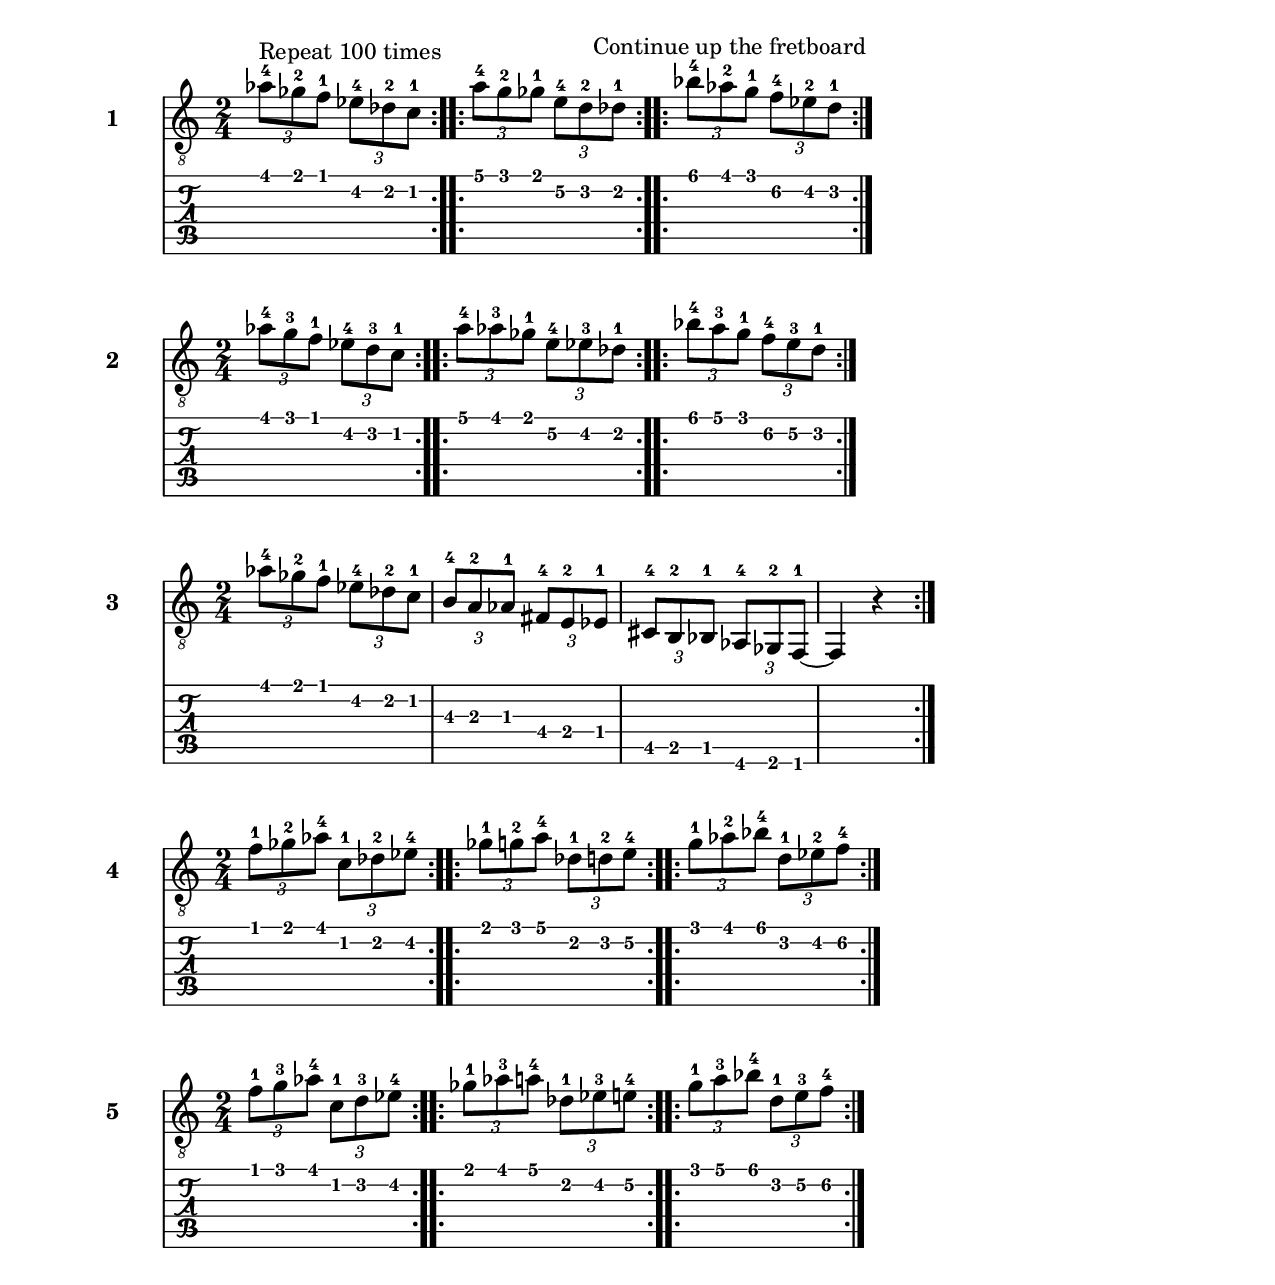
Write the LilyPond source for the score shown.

\version "2.22.0"

\include "../titling.ily"
\paper {
  #(set-paper-size "letter")
  left-margin = 0.5\in
  top-margin = 0.5\in
  right-margin = 0.5\in
  bottom-margin = 0.5\in
}

\language "english"

% 1
music = {
  \time 2/4
  \set TabStaff.restrainOpenStrings = ##t
  \set TabStaff.minimumFret = #1
  \repeat volta 2 { \tuplet 3/2 4 { a-flat'8^"Repeat 100 times"-4 g-flat-2 f-1 e-flat-4 d-flat-2 c-1 } } |
  \set TabStaff.minimumFret = #2
  \repeat volta 2 { \tuplet 3/2 4 { a'8-4 g-2 g-flat-1 e-4 d-2 d-flat-1 } } |
  \set TabStaff.minimumFret = #3
  \repeat volta 2 { \tuplet 3/2 4 { b-flat'8-4 a-flat-2 g-1 f-4 e-flat-2 d-1 } } |
  \once \override Score.RehearsalMark.font-size = 0
  \once \override Score.RehearsalMark.self-alignment-X = #right
  \mark \markup { "Continue up the fretboard" }
}

\score {
  <<
    \new Staff \with {
      instrumentName = \markup { \bold "1 " }
    } \relative {
      \clef "treble_8"
      \music
    }
    \new TabStaff \relative {
      \music
    }
  >>
}

% 2
music = {
  \time 2/4
  \set TabStaff.restrainOpenStrings = ##t
  \set TabStaff.minimumFret = #1
  \repeat volta 2 { \tuplet 3/2 4 { a-flat'8-4 g-3 f-1 e-flat-4 d-3 c-1 } } |
  \set TabStaff.minimumFret = #2
  \repeat volta 2 { \tuplet 3/2 4 { a'8-4 a-flat-3 g-flat-1 e-4 e-flat-3 d-flat-1 } } |
  \set TabStaff.minimumFret = #3
  \repeat volta 2 { \tuplet 3/2 4 { b-flat'8-4 a-3 g-1 f-4 e-3 d-1 } } |
}

\score {
  <<
    \new Staff \with {
      instrumentName = \markup { \bold "2 " }
    } \relative {
      \clef "treble_8"
      \music
    }
    \new TabStaff \relative {
      \music
    }
  >>
}

% 3
music = {
  \time 2/4
  \set TabStaff.restrainOpenStrings = ##t
  \set TabStaff.minimumFret = #1
  \repeat volta 2 {
    \tupletDown
    \tuplet 3/2 4 {
      a-flat'8-4 g-flat-2 f-1 e-flat-4 d-flat-2 c-1 |
      b8-4 a-2 a-flat-1 f-sharp-4 e-2 e-flat-1 |
      c-sharp8-4 b-2 b-flat-1 a-flat-4 g-flat-2 f-1~ |
    }
    \tupletNeutral
    f4 r
  }
}

\score {
  <<
    \new Staff \with {
      instrumentName = \markup { \bold "3 " }
    } \relative {
      \clef "treble_8"
      \music
    }
    \new TabStaff \relative {
      \music
    }
  >>
}

% 4
music = {
  \time 2/4
  \set TabStaff.restrainOpenStrings = ##t
  \set TabStaff.minimumFret = #1
  \repeat volta 2 { \tuplet 3/2 4 { f'8-1 g-flat-2 a-flat-4 c,-1 d-flat-2 e-flat-4 } } |
  \set TabStaff.minimumFret = #2
  \repeat volta 2 { \tuplet 3/2 4 { g-flat8-1 g-2 a-4 d-flat,-1 d-2 e-4 } } |
  \set TabStaff.minimumFret = #3
  \repeat volta 2 { \tuplet 3/2 4 { g8-1 a-flat-2 b-flat-4 d,-1 e-flat-2 f-4 } } |
}

\score {
  <<
    \new Staff \with {
      instrumentName = \markup { \bold "4 " }
    } \relative {
      \clef "treble_8"
      \music
    }
    \new TabStaff \relative {
      \music
    }
  >>
}

% 5
music = {
  \time 2/4
  \set TabStaff.restrainOpenStrings = ##t
  \set TabStaff.minimumFret = #1
  \repeat volta 2 { \tuplet 3/2 4 { f'8-1 g-3 a-flat-4 c,-1 d-3 e-flat-4 } } |
  \set TabStaff.minimumFret = #2
  \repeat volta 2 { \tuplet 3/2 4 { g-flat8-1 a-flat-3 a-4 d-flat,-1 e-flat-3 e-4 } } |
  \set TabStaff.minimumFret = #3
  \repeat volta 2 { \tuplet 3/2 4 { g8-1 a-3 b-flat-4 d,-1 e-3 f-4 } } |
}

\score {
  <<
    \new Staff \with {
      instrumentName = \markup { \bold "5 " }
    } \relative {
      \clef "treble_8"
      \music
    }
    \new TabStaff \relative {
      \music
    }
  >>
}
